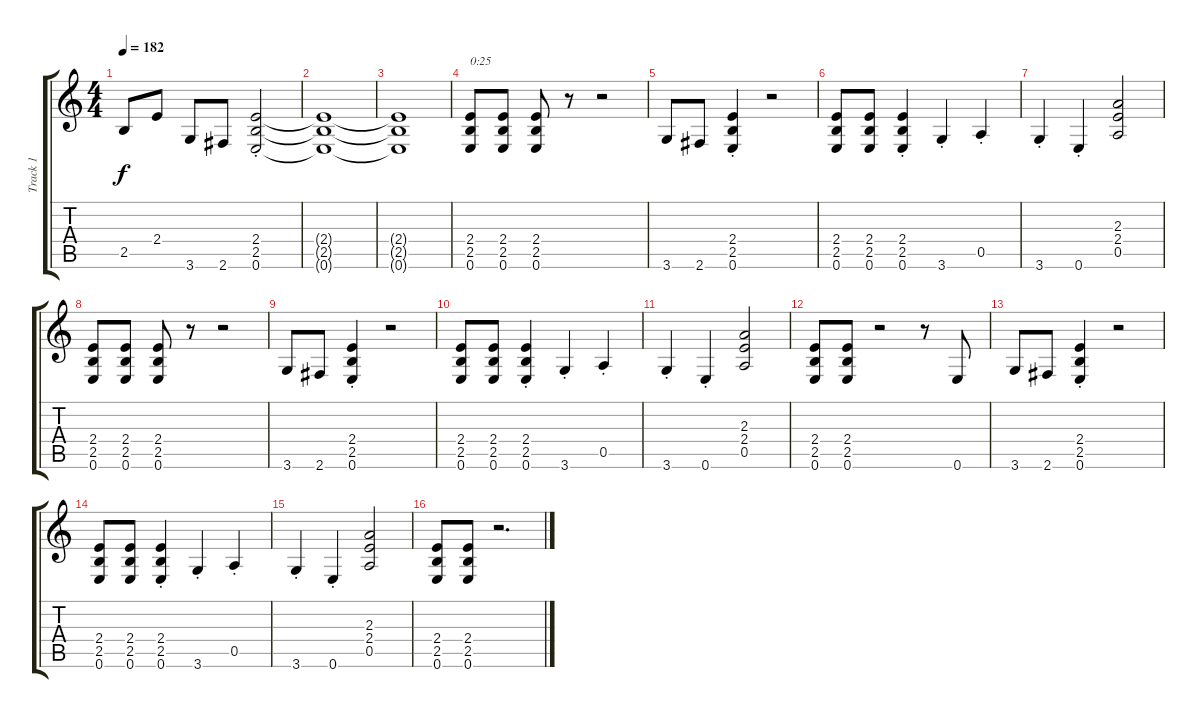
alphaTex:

\track ("Track 1" "Track 1") {instrument overdrivenguitar}
\staff {score tabs}
\tuning (E4 B3 G3 D3 A2 E2) {hide}
\ts (4 4)
\tempo 182
\clef g2
\ks c
2.5.8{dy f} 2.4.8 3.6.8 2.6.8 (2.4{st} 2.5{st} 0.6).2 |
(2.4{t} 2.5{t} 0.6{t}).1 |
(2.4{t} 2.5{t} 0.6{t}).1 |
(2.4 2.5 0.6).8{txt "0:25"} (2.4 2.5 0.6).8 (2.4 2.5 0.6).8 r.8 r.2 |
3.6.8 2.6.8 (2.4{st} 2.5{st} 0.6{st}).4 r.2 |
(2.4 2.5 0.6).8 (2.4 2.5 0.6).8 (2.4{st} 2.5{st} 0.6{st}).4 3.6{st}.4 0.5{st}.4 |
3.6{st}.4 0.6{st}.4 (2.3 2.4 0.5).2 |
(2.4 2.5 0.6).8 (2.4 2.5 0.6).8 (2.4 2.5 0.6).8 r.8 r.2 |
3.6.8 2.6.8 (2.4{st} 2.5{st} 0.6{st}).4 r.2 |
(2.4 2.5 0.6).8 (2.4 2.5 0.6).8 (2.4{st} 2.5{st} 0.6{st}).4 3.6{st}.4 0.5{st}.4 |
3.6{st}.4 0.6{st}.4 (2.3 2.4 0.5).2 |
(2.4 2.5 0.6).8 (2.4 2.5 0.6).8 r.2 r.8 0.6.8 |
3.6.8 2.6.8 (2.4{st} 2.5{st} 0.6{st}).4 r.2 |
(2.4 2.5 0.6).8 (2.4 2.5 0.6).8 (2.4{st} 2.5{st} 0.6{st}).4 3.6{st}.4 0.5{st}.4 |
3.6{st}.4 0.6{st}.4 (2.3 2.4 0.5).2 |
(2.4 2.5 0.6).8 (2.4 2.5 0.6).8 r.2{d}
